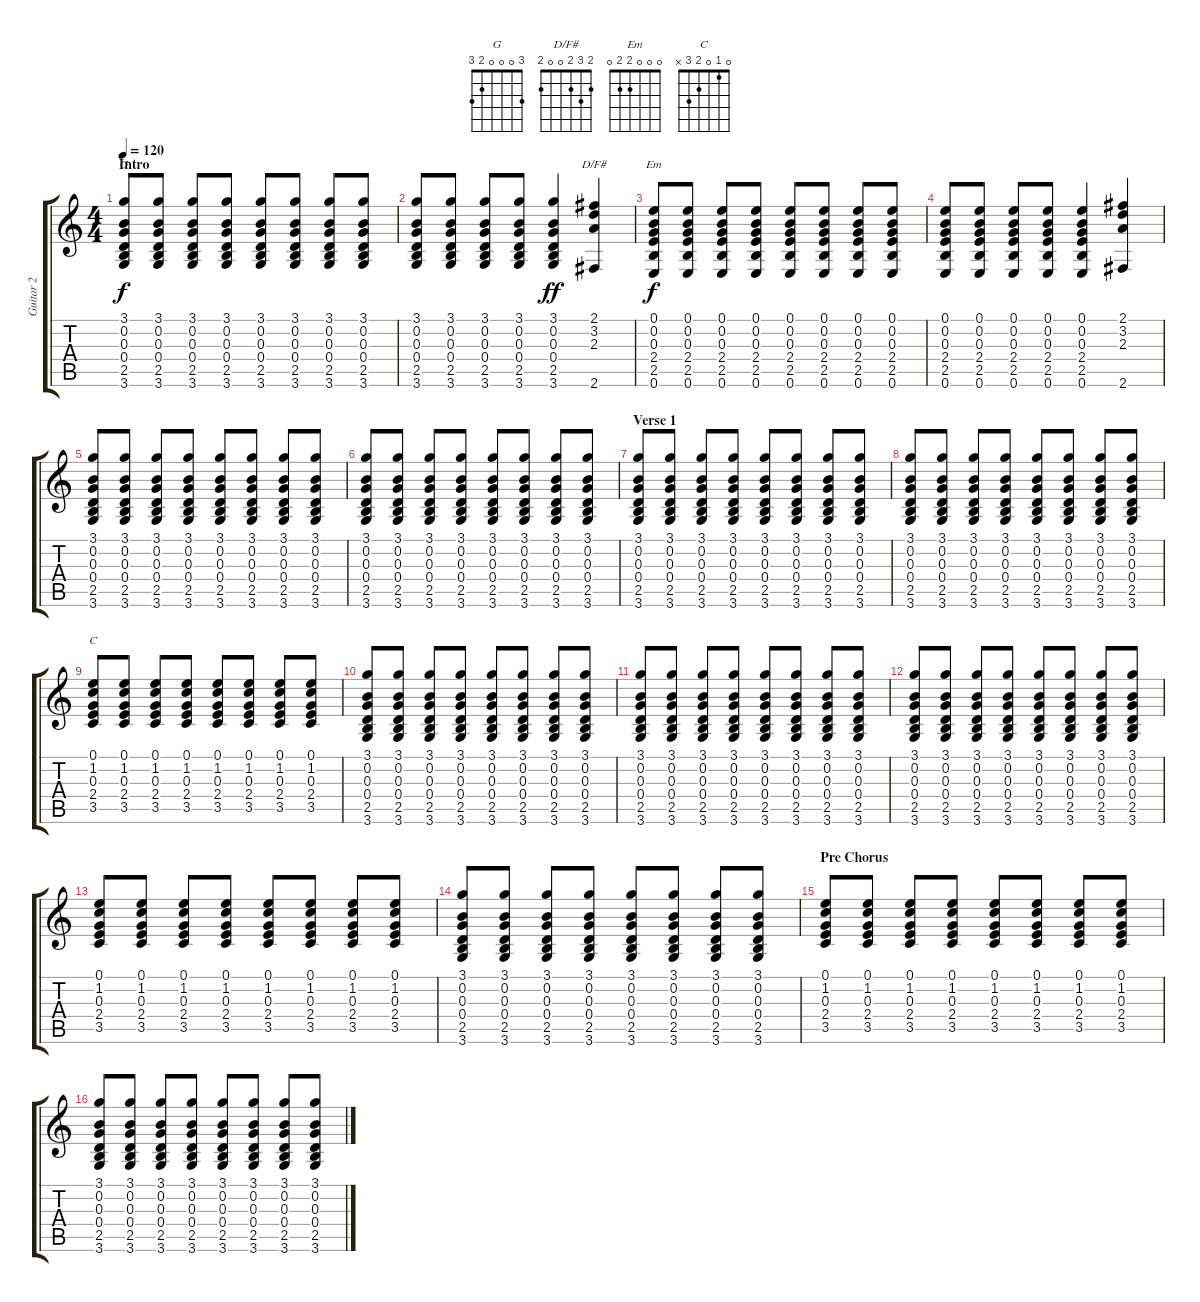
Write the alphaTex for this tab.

\track ("Guitar 2" "Guitar 2") {instrument acousticguitarsteel}
\staff {score tabs}
\tuning (E4 B3 G3 D3 A2 E2) {hide}
\chord ("G" 3 0 0 0 2 3)
\chord ("D/F#" 2 3 2 0 0 2)
\chord ("Em" 0 0 0 2 2 0)
\chord ("C" 0 1 0 2 3 x)
\ts (4 4)
\section ("" "Intro")
\tempo 120
\clef g2
\ks c
(3.1 0.2 0.3 0.4 2.5 3.6).8{ch "G" dy f instrument acousticguitarsteel} (3.1 0.2 0.3 0.4 2.5 3.6).8 (3.1 0.2 0.3 0.4 2.5 3.6).8 (3.1 0.2 0.3 0.4 2.5 3.6).8 (3.1 0.2 0.3 0.4 2.5 3.6).8 (3.1 0.2 0.3 0.4 2.5 3.6).8 (3.1 0.2 0.3 0.4 2.5 3.6).8 (3.1 0.2 0.3 0.4 2.5 3.6).8 |
(3.1 0.2 0.3 0.4 2.5 3.6).8 (3.1 0.2 0.3 0.4 2.5 3.6).8 (3.1 0.2 0.3 0.4 2.5 3.6).8 (3.1 0.2 0.3 0.4 2.5 3.6).8 (3.1 0.2 0.3 0.4 2.5 3.6).4{dy ff} (2.1 3.2 2.3 2.6).4{ch "D/F#"} |
(0.1 0.2 0.3 2.4 2.5 0.6).8{ch "Em" dy f} (0.1 0.2 0.3 2.4 2.5 0.6).8 (0.1 0.2 0.3 2.4 2.5 0.6).8 (0.1 0.2 0.3 2.4 2.5 0.6).8 (0.1 0.2 0.3 2.4 2.5 0.6).8 (0.1 0.2 0.3 2.4 2.5 0.6).8 (0.1 0.2 0.3 2.4 2.5 0.6).8 (0.1 0.2 0.3 2.4 2.5 0.6).8 |
(0.1 0.2 0.3 2.4 2.5 0.6).8 (0.1 0.2 0.3 2.4 2.5 0.6).8 (0.1 0.2 0.3 2.4 2.5 0.6).8 (0.1 0.2 0.3 2.4 2.5 0.6).8 (0.1 0.2 0.3 2.4 2.5 0.6).4 (2.1 3.2 2.3 2.6).4 |
(3.1 0.2 0.3 0.4 2.5 3.6).8 (3.1 0.2 0.3 0.4 2.5 3.6).8 (3.1 0.2 0.3 0.4 2.5 3.6).8 (3.1 0.2 0.3 0.4 2.5 3.6).8 (3.1 0.2 0.3 0.4 2.5 3.6).8 (3.1 0.2 0.3 0.4 2.5 3.6).8 (3.1 0.2 0.3 0.4 2.5 3.6).8 (3.1 0.2 0.3 0.4 2.5 3.6).8 |
(3.1 0.2 0.3 0.4 2.5 3.6).8 (3.1 0.2 0.3 0.4 2.5 3.6).8 (3.1 0.2 0.3 0.4 2.5 3.6).8 (3.1 0.2 0.3 0.4 2.5 3.6).8 (3.1 0.2 0.3 0.4 2.5 3.6).8 (3.1 0.2 0.3 0.4 2.5 3.6).8 (3.1 0.2 0.3 0.4 2.5 3.6).8 (3.1 0.2 0.3 0.4 2.5 3.6).8 |
\section ("" "Verse 1")
(3.1 0.2 0.3 0.4 2.5 3.6).8 (3.1 0.2 0.3 0.4 2.5 3.6).8 (3.1 0.2 0.3 0.4 2.5 3.6).8 (3.1 0.2 0.3 0.4 2.5 3.6).8 (3.1 0.2 0.3 0.4 2.5 3.6).8 (3.1 0.2 0.3 0.4 2.5 3.6).8 (3.1 0.2 0.3 0.4 2.5 3.6).8 (3.1 0.2 0.3 0.4 2.5 3.6).8 |
(3.1 0.2 0.3 0.4 2.5 3.6).8 (3.1 0.2 0.3 0.4 2.5 3.6).8 (3.1 0.2 0.3 0.4 2.5 3.6).8 (3.1 0.2 0.3 0.4 2.5 3.6).8 (3.1 0.2 0.3 0.4 2.5 3.6).8 (3.1 0.2 0.3 0.4 2.5 3.6).8 (3.1 0.2 0.3 0.4 2.5 3.6).8 (3.1 0.2 0.3 0.4 2.5 3.6).8 |
(0.1 1.2 0.3 2.4 3.5).8{ch "C"} (0.1 1.2 0.3 2.4 3.5).8 (0.1 1.2 0.3 2.4 3.5).8 (0.1 1.2 0.3 2.4 3.5).8 (0.1 1.2 0.3 2.4 3.5).8 (0.1 1.2 0.3 2.4 3.5).8 (0.1 1.2 0.3 2.4 3.5).8 (0.1 1.2 0.3 2.4 3.5).8 |
(3.1 0.2 0.3 0.4 2.5 3.6).8 (3.1 0.2 0.3 0.4 2.5 3.6).8 (3.1 0.2 0.3 0.4 2.5 3.6).8 (3.1 0.2 0.3 0.4 2.5 3.6).8 (3.1 0.2 0.3 0.4 2.5 3.6).8 (3.1 0.2 0.3 0.4 2.5 3.6).8 (3.1 0.2 0.3 0.4 2.5 3.6).8 (3.1 0.2 0.3 0.4 2.5 3.6).8 |
(3.1 0.2 0.3 0.4 2.5 3.6).8 (3.1 0.2 0.3 0.4 2.5 3.6).8 (3.1 0.2 0.3 0.4 2.5 3.6).8 (3.1 0.2 0.3 0.4 2.5 3.6).8 (3.1 0.2 0.3 0.4 2.5 3.6).8 (3.1 0.2 0.3 0.4 2.5 3.6).8 (3.1 0.2 0.3 0.4 2.5 3.6).8 (3.1 0.2 0.3 0.4 2.5 3.6).8 |
(3.1 0.2 0.3 0.4 2.5 3.6).8 (3.1 0.2 0.3 0.4 2.5 3.6).8 (3.1 0.2 0.3 0.4 2.5 3.6).8 (3.1 0.2 0.3 0.4 2.5 3.6).8 (3.1 0.2 0.3 0.4 2.5 3.6).8 (3.1 0.2 0.3 0.4 2.5 3.6).8 (3.1 0.2 0.3 0.4 2.5 3.6).8 (3.1 0.2 0.3 0.4 2.5 3.6).8 |
(0.1 1.2 0.3 2.4 3.5).8 (0.1 1.2 0.3 2.4 3.5).8 (0.1 1.2 0.3 2.4 3.5).8 (0.1 1.2 0.3 2.4 3.5).8 (0.1 1.2 0.3 2.4 3.5).8 (0.1 1.2 0.3 2.4 3.5).8 (0.1 1.2 0.3 2.4 3.5).8 (0.1 1.2 0.3 2.4 3.5).8 |
(3.1 0.2 0.3 0.4 2.5 3.6).8 (3.1 0.2 0.3 0.4 2.5 3.6).8 (3.1 0.2 0.3 0.4 2.5 3.6).8 (3.1 0.2 0.3 0.4 2.5 3.6).8 (3.1 0.2 0.3 0.4 2.5 3.6).8 (3.1 0.2 0.3 0.4 2.5 3.6).8 (3.1 0.2 0.3 0.4 2.5 3.6).8 (3.1 0.2 0.3 0.4 2.5 3.6).8 |
\section ("" "Pre Chorus")
(0.1 1.2 0.3 2.4 3.5).8 (0.1 1.2 0.3 2.4 3.5).8 (0.1 1.2 0.3 2.4 3.5).8 (0.1 1.2 0.3 2.4 3.5).8 (0.1 1.2 0.3 2.4 3.5).8 (0.1 1.2 0.3 2.4 3.5).8 (0.1 1.2 0.3 2.4 3.5).8 (0.1 1.2 0.3 2.4 3.5).8 |
(3.1 0.2 0.3 0.4 2.5 3.6).8 (3.1 0.2 0.3 0.4 2.5 3.6).8 (3.1 0.2 0.3 0.4 2.5 3.6).8 (3.1 0.2 0.3 0.4 2.5 3.6).8 (3.1 0.2 0.3 0.4 2.5 3.6).8 (3.1 0.2 0.3 0.4 2.5 3.6).8 (3.1 0.2 0.3 0.4 2.5 3.6).8 (3.1 0.2 0.3 0.4 2.5 3.6).8
